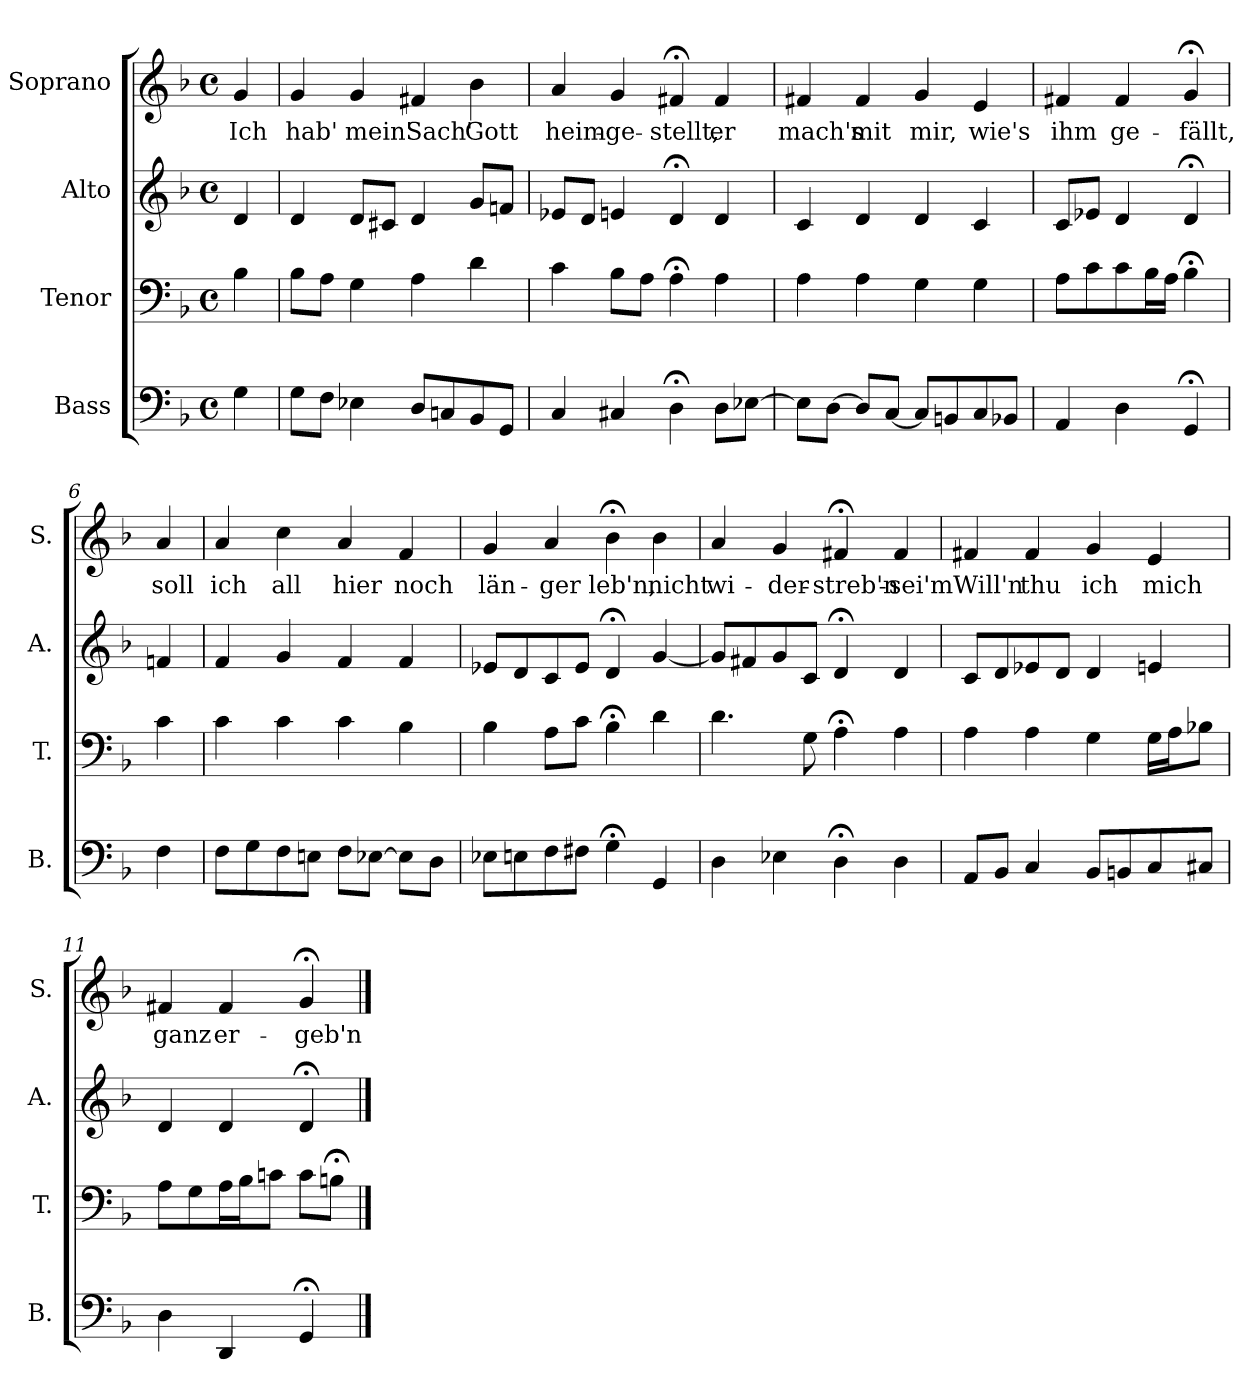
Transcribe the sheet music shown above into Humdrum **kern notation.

**kern	**kern	**kern	**kern	**text
*part4	*part3	*part2	*part1	*part1
*staff4	*staff3	*staff2	*staff1	*staff1
*I"Bass	*I"Tenor	*I"Alto	*I"Soprano	*
*I'B.	*I'T.	*I'A.	*I'S.	*
*clefF4	*clefF4	*clefG2	*clefG2	*
*k[b-]	*k[b-]	*k[b-]	*k[b-]	*
*F:	*F:	*F:	*d:	*
*M4/4	*M4/4	*M4/4	*M4/4	*
*met(c)	*met(c)	*met(c)	*met(c)	*
=1	=1	=1	=1	=1
!	!	!	!	!LO:LY:b
4G\	4B-\	4d/	4g/	Ich
=2	=2	=2	=2	=2
!	!	!	!	!LO:LY:b
8G\L	8B-\L	4d/	4g/	hab'
8F\J	8A\J	.	.	.
!	!	!	!	!LO:LY:b
4E-X\	4G\	8d/L	4g/	mein'
.	.	8c#X/J	.	.
!	!	!	!	!LO:LY:b
8D/L	4A\	4d/	4f#X/	Sach'
8Cn/	.	.	.	.
!	!	!	!	!LO:LY:b
8BB-/	4d\	8g/L	4b-\	Gott
8GG/J	.	8fn/J	.	.
=3	=3	=3	=3	=3
!	!	!	!	!LO:LY:b
4C/	4c\	8e-X/L	4a/	heim-
.	.	8d/J	.	.
!	!	!	!	!LO:LY:b
4C#X/	8B-\L	4en/	4g/	-ge-
.	8A\J	.	.	.
!	!	!	!	!LO:LY:b
4D;<\	4A;<\	4d;</	4f#X;</	-stellt,
!	!	!	!	!LO:LY:b
8D\L	4A\	4d/	4f#/	er
[8E-X\J	.	.	.	.
=4	=4	=4	=4	=4
!	!	!	!	!LO:LY:b
8E-\L]	4A\	4c/	4f#X/	mach's
[8D\J	.	.	.	.
!	!	!	!	!LO:LY:b
8D/L]	4A\	4d/	4f#/	mit
[8C/J	.	.	.	.
!	!	!	!	!LO:LY:b
8C/L]	4G\	4d/	4g/	mir,
8BBn/	.	.	.	.
!	!	!	!	!LO:LY:b
8C/	4G\	4c/	4e/	wie's
8BB-X/J	.	.	.	.
=5	=5	=5	=5	=5
!	!	!	!	!LO:LY:b
4AA/	8A\L	8c/L	4f#X/	ihm
.	8c\	8e-X/J	.	.
!	!	!	!	!LO:LY:b
4D\	8c\	4d/	4f#/	ge-
.	16B-\L	.	.	.
.	16A\JJ	.	.	.
!	!	!	!	!LO:LY:b
4GG;</	4B-;<\	4d;</	4g;</	-fällt,
!!LO:LB:g=z
=6	=6	=6	=6	=6
!	!	!	!	!LO:LY:b
4F\	4c\	4fn/	4a/	soll
=7	=7	=7	=7	=7
!	!	!	!	!LO:LY:b
8F\L	4c\	4f/	4a/	ich
8G\	.	.	.	.
!	!	!	!	!LO:LY:b
8F\	4c\	4g/	4cc\	all
8En\J	.	.	.	.
!	!	!	!	!LO:LY:b
8F\L	4c\	4f/	4a/	hier
[8E-X\J	.	.	.	.
!	!	!	!	!LO:LY:b
8E-\L]	4B-\	4f/	4f/	noch
8D\J	.	.	.	.
=8	=8	=8	=8	=8
!	!	!	!	!LO:LY:b
8E-X\L	4B-\	8e-X/L	4g/	län-
8En\	.	8d/	.	.
!	!	!	!	!LO:LY:b
8F\	8A\L	8c/	4a/	-ger
8F#X\J	8c\J	8e-/J	.	.
!	!	!	!	!LO:LY:b
4G;<\	4B-;<\	4d;</	4b-;<\	leb'n,
!	!	!	!	!LO:LY:b
4GG/	4d\	[4g/	4b-\	nicht
=9	=9	=9	=9	=9
!	!	!	!	!LO:LY:b
4D\	4.d\	8g/L]	4a/	wi-
.	.	8f#X/	.	.
!	!	!	!	!LO:LY:b
4E-X\	.	8g/	4g/	-der-
.	8G\	8c/J	.	.
!	!	!	!	!LO:LY:b
4D;<\	4A;<\	4d;</	4f#X;</	-streb'n-
!	!	!	!	!LO:LY:b
4D\	4A\	4d/	4f#/	-sei'm
=10	=10	=10	=10	=10
!	!	!	!	!LO:LY:b
8AA/L	4A\	8c/L	4f#X/	Will'n
8BB-/J	.	8d/	.	.
!	!	!	!	!LO:LY:b
4C/	4A\	8e-X/	4f#/	thu
.	.	8d/J	.	.
!	!	!	!	!LO:LY:b
8BB-/L	4G\	4d/	4g/	ich
8BBn/	.	.	.	.
!	!	!	!	!LO:LY:b
8C/	16G\LL	4en/	4e/	mich
.	16A\J	.	.	.
8C#X/J	8B-X\J	.	.	.
!!LO:LB:g=z
=11	=11	=11	=11	=11
!	!	!	!	!LO:LY:b
4D\	8A\L	4d/	4f#X/	ganz
.	8G\	.	.	.
!	!	!	!	!LO:LY:b
4DD/	16A\L	4d/	4f#/	er-
.	16B-\J	.	.	.
.	8cn\J	.	.	.
!	!	!	!	!LO:LY:b
4GG;</	8c\L	4d;</	4g;</	-geb'n
.	8Bn;<\J	.	.	.
==	==	==	==	==
*-	*-	*-	*-	*-
